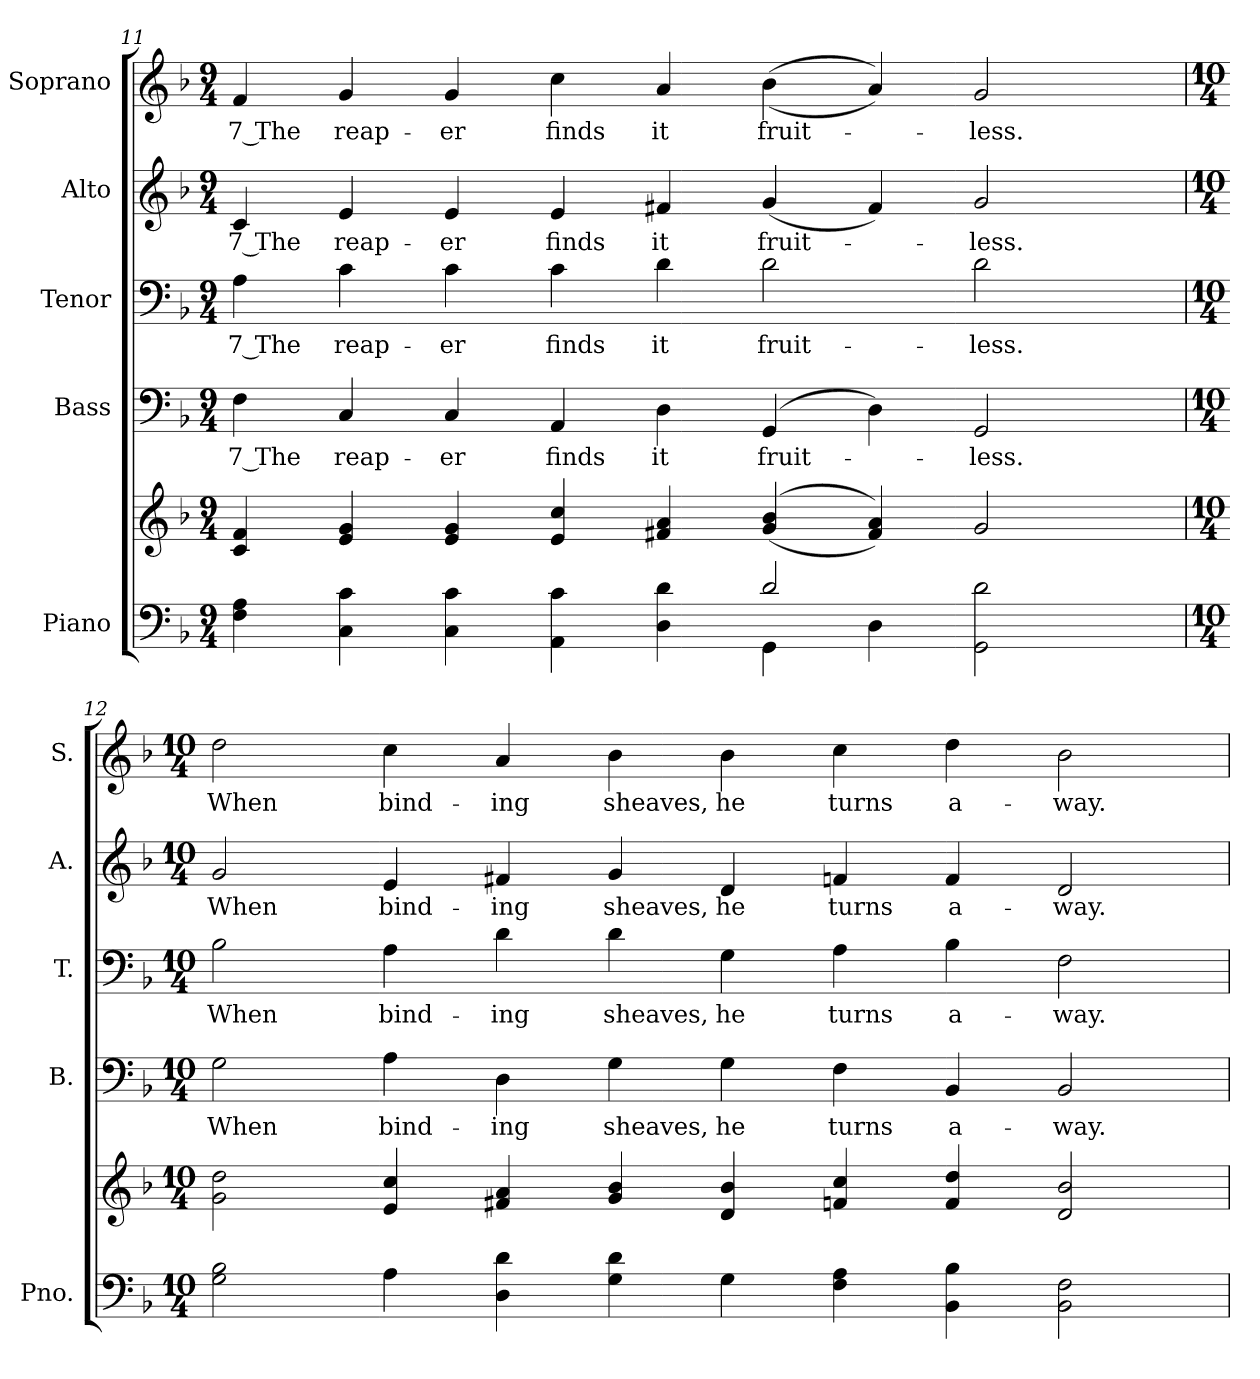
**kern	**kern	**kern	**text	**kern	**text	**kern	**text	**kern	**text
*part5	*part5	*part4	*part4	*part3	*part3	*part2	*part2	*part1	*part1
*staff6	*staff5	*staff4	*staff4	*staff3	*staff3	*staff2	*staff2	*staff1	*staff1
*I"Piano	*	*I"Bass	*	*I"Tenor	*	*I"Alto	*	*I"Soprano	*
*I'Pno.	*	*I'B.	*	*I'T.	*	*I'A.	*	*I'S.	*
!!LO:PB:g=z
*clefF4	*clefG2	*clefF4	*	*clefF4	*	*clefG2	*	*clefG2	*
*k[b-]	*k[b-]	*k[b-]	*	*k[b-]	*	*k[b-]	*	*k[b-]	*
*F:	*F:	*F:	*	*F:	*	*F:	*	*F:	*
*M9/4	*M9/4	*M9/4	*	*M9/4	*	*M9/4	*	*M9/4	*
=11	=11	=11	=11	=11	=11	=11	=11	=11	=11
*^	*	*	*	*	*	*	*	*	*
!	!	!	!	!LO:LY:b:color=#000000	!	!	!	!	!	!
!	!	!	!	!	!	!LO:LY:b:color=#000000	!	!	!	!
!	!	!	!	!	!	!	!	!LO:LY:b:color=#000000	!	!
!	!	!	!	!	!	!	!	!	!	!LO:LY:b:color=#000000
4Fi\ 4Ai	2.ryy	4ci/ 4fi	4Fi\	7 The	4Ai\	7 The	4ci/	7 The	4fi/	7 The
!	!	!	!	!LO:LY:b:color=#000000	!	!	!	!	!	!
!	!	!	!	!	!	!LO:LY:b:color=#000000	!	!	!	!
!	!	!	!	!	!	!	!	!LO:LY:b:color=#000000	!	!
!	!	!	!	!	!	!	!	!	!	!LO:LY:b:color=#000000
4Ci\ 4ci	.	4ei/ 4gi	4Ci/	reap-	4ci\	reap-	4ei/	reap-	4gi/	reap-
!	!	!	!	!LO:LY:b:color=#000000	!	!	!	!	!	!
!	!	!	!	!	!	!LO:LY:b:color=#000000	!	!	!	!
!	!	!	!	!	!	!	!	!LO:LY:b:color=#000000	!	!
!	!	!	!	!	!	!	!	!	!	!LO:LY:b:color=#000000
4Ci\ 4ci	.	4ei/ 4gi	4Ci/	-er	4ci\	-er	4ei/	-er	4gi/	-er
!	!	!	!	!LO:LY:b:color=#000000	!	!	!	!	!	!
!	!	!	!	!	!	!LO:LY:b:color=#000000	!	!	!	!
!	!	!	!	!	!	!	!	!LO:LY:b:color=#000000	!	!
!	!	!	!	!	!	!	!	!	!	!LO:LY:b:color=#000000
4AAi\ 4ci	4ryy	4ei/ 4cci	4AAi/	finds	4ci\	finds	4ei/	finds	4cci\	finds
!	!	!	!	!LO:LY:b:color=#000000	!	!	!	!	!	!
!	!	!	!	!	!	!LO:LY:b:color=#000000	!	!	!	!
!	!	!	!	!	!	!	!	!LO:LY:b:color=#000000	!	!
!	!	!	!	!	!	!	!	!	!	!LO:LY:b:color=#000000
4Di\ 4di	4ryy	4f#Xi/ 4ai	4Di\	it	4di\	it	4f#Xi/	it	4ai/	it
!	!	!	!	!LO:LY:b:color=#000000	!	!	!	!	!	!
!	!	!	!	!	!	!LO:LY:b:color=#000000	!	!	!	!
!	!	!	!	!	!	!	!	!LO:LY:b:color=#000000	!	!
!	!	!	!	!	!	!	!	!	!	!LO:LY:b:color=#000000
2di/	4GGi\	((4gi/ 4b-i	(4GGi/	fruit-	2di\	fruit-	(4gi/	fruit-	((4b-i\	fruit-
.	4Di\	4f#i/ 4ai))	4Di\)	.	.	.	4f#i/)	.	4ai/))	.
!	!	!	!	!LO:LY:b:color=#000000	!	!	!	!	!	!
!	!	!	!	!	!	!LO:LY:b:color=#000000	!	!	!	!
!	!	!	!	!	!	!	!	!LO:LY:b:color=#000000	!	!
!	!	!	!	!	!	!	!	!	!	!LO:LY:b:color=#000000
2GGi\ 2di	4ryy	2gi/	2GGi/	-less.	2di\	-less.	2gi/	-less.	2gi/	-less.
.	4ryy	.	.	.	.	.	.	.	.	.
*v	*v	*	*	*	*	*	*	*	*	*
!!LO:PB:g=z
=12	=12	=12	=12	=12	=12	=12	=12	=12	=12
*M10/4	*M10/4	*M10/4	*	*M10/4	*	*M10/4	*	*M10/4	*
*^	*	*	*	*	*	*	*	*	*
!	!	!	!	!LO:LY:b:color=#000000	!	!	!	!	!	!
*v	*v	*	*	*	*	*	*	*	*	*
*^	*	*	*	*	*	*	*	*	*
!	!	!	!	!	!	!LO:LY:b:color=#000000	!	!	!	!
*v	*v	*	*	*	*	*	*	*	*	*
*^	*	*	*	*	*	*	*	*	*
!	!	!	!	!	!	!	!	!LO:LY:b:color=#000000	!	!
*v	*v	*	*	*	*	*	*	*	*	*
*^	*	*	*	*	*	*	*	*	*
!	!	!	!	!	!	!	!	!	!	!LO:LY:b:color=#000000
*v	*v	*	*	*	*	*	*	*	*	*
2Gi\ 2B-i	2gi\ 2ddi	2Gi\	When	2B-i\	When	2gi/	When	2ddi\	When
!	!	!	!LO:LY:b:color=#000000	!	!	!	!	!	!
!	!	!	!	!	!LO:LY:b:color=#000000	!	!	!	!
!	!	!	!	!	!	!	!LO:LY:b:color=#000000	!	!
!	!	!	!	!	!	!	!	!	!LO:LY:b:color=#000000
4Ai\	4ei/ 4cci	4Ai\	bind-	4Ai\	bind-	4ei/	bind-	4cci\	bind-
!	!	!	!LO:LY:b:color=#000000	!	!	!	!	!	!
!	!	!	!	!	!LO:LY:b:color=#000000	!	!	!	!
!	!	!	!	!	!	!	!LO:LY:b:color=#000000	!	!
!	!	!	!	!	!	!	!	!	!LO:LY:b:color=#000000
4Di\ 4di	4f#Xi/ 4ai	4Di\	-ing	4di\	-ing	4f#Xi/	-ing	4ai/	-ing
!	!	!	!LO:LY:b:color=#000000	!	!	!	!	!	!
!	!	!	!	!	!LO:LY:b:color=#000000	!	!	!	!
!	!	!	!	!	!	!	!LO:LY:b:color=#000000	!	!
!	!	!	!	!	!	!	!	!	!LO:LY:b:color=#000000
4Gi\ 4di	4gi/ 4b-i	4Gi\	sheaves,	4di\	sheaves,	4gi/	sheaves,	4b-i\	sheaves,
!	!	!	!LO:LY:b:color=#000000	!	!	!	!	!	!
!	!	!	!	!	!LO:LY:b:color=#000000	!	!	!	!
!	!	!	!	!	!	!	!LO:LY:b:color=#000000	!	!
!	!	!	!	!	!	!	!	!	!LO:LY:b:color=#000000
4Gi\	4di/ 4b-i	4Gi\	he	4Gi\	he	4di/	he	4b-i\	he
!	!	!	!LO:LY:b:color=#000000	!	!	!	!	!	!
!	!	!	!	!	!LO:LY:b:color=#000000	!	!	!	!
!	!	!	!	!	!	!	!LO:LY:b:color=#000000	!	!
!	!	!	!	!	!	!	!	!	!LO:LY:b:color=#000000
4Fi\ 4Ai	4fni/ 4cci	4Fi\	turns	4Ai\	turns	4fni/	turns	4cci\	turns
!	!	!	!LO:LY:b:color=#000000	!	!	!	!	!	!
!	!	!	!	!	!LO:LY:b:color=#000000	!	!	!	!
!	!	!	!	!	!	!	!LO:LY:b:color=#000000	!	!
!	!	!	!	!	!	!	!	!	!LO:LY:b:color=#000000
4BB-i\ 4B-i	4fi/ 4ddi	4BB-i/	a-	4B-i\	a-	4fi/	a-	4ddi\	a-
!	!	!	!LO:LY:b:color=#000000	!	!	!	!	!	!
!	!	!	!	!	!LO:LY:b:color=#000000	!	!	!	!
!	!	!	!	!	!	!	!LO:LY:b:color=#000000	!	!
!	!	!	!	!	!	!	!	!	!LO:LY:b:color=#000000
2BB-i\ 2Fi	2di/ 2b-i	2BB-i/	-way.	2Fi\	-way.	2di/	-way.	2b-i\	-way.
=	=	=	=	=	=	=	=	=	=
*-	*-	*-	*-	*-	*-	*-	*-	*-	*-
